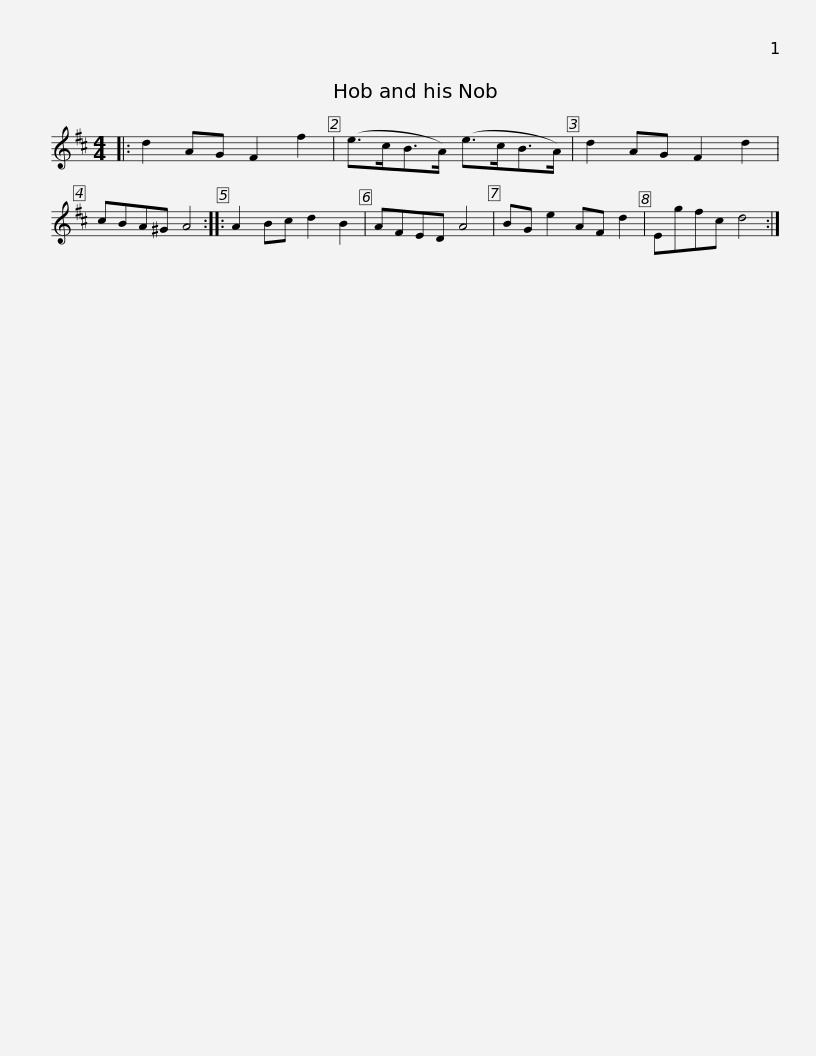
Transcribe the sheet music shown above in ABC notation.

X:1
L:1/8
M:4/4
I:linebreak $
K:D
V:1 treble
V:1
|: d2 AG F2 f2 | (e>cB>A) (e>cB>A) | d2 AG F2 d2 | cBA^G A4 :: A2 Bc d2 B2 | %5
 AFED A4 |$ BG e2 AF d2 | Egfc d4 :| %8
